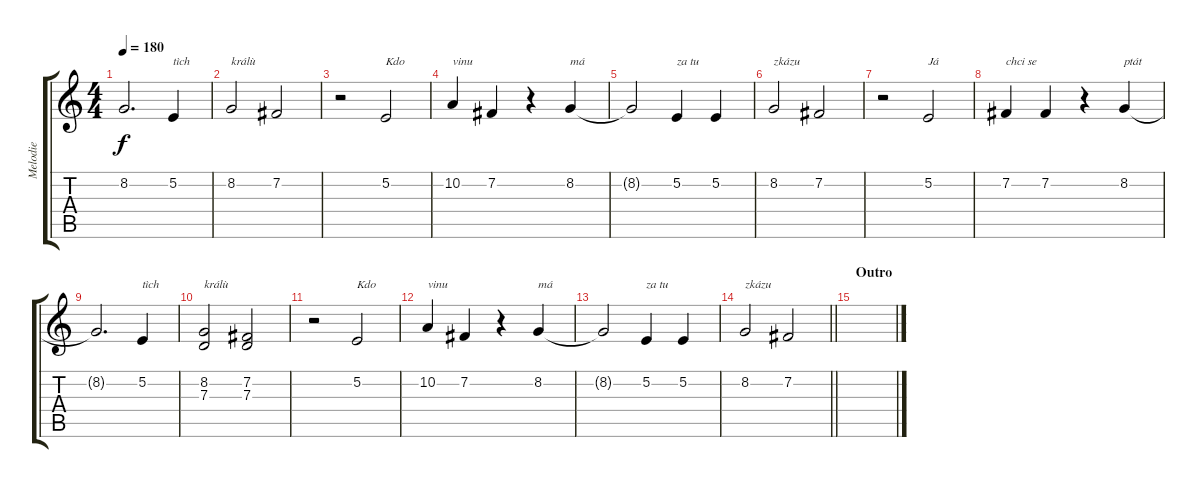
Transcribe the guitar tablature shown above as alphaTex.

\track ("Melodie" "Melodie") {instrument synthbrass1}
\staff {score tabs}
\tuning (E4 B3 G3 D3 A2 E2) {hide}
\ts (4 4)
\tempo 180
\clef g2
\ks c
8.2{t}.2{d dy f} 5.2.4{txt "tìch"} |
8.2.2{txt "králù"} 7.2.2 |
r.2 5.2.2{txt "Kdo"} |
10.2.4{txt "vinu"} 7.2.4 r.4 8.2.4{txt "má"} |
8.2{t}.2 5.2.4{txt "za tu"} 5.2.4 |
8.2.2{txt "zkázu"} 7.2.2 |
r.2 5.2.2{txt "Já"} |
7.2.4{txt "chci se"} 7.2.4 r.4 8.2.4{txt "ptát"} |
8.2{t}.2{d} 5.2.4{txt "tìch"} |
(8.2 7.3).2{txt "králù"} (7.2 7.3).2 |
r.2 5.2.2{txt "Kdo"} |
10.2.4{txt "vinu"} 7.2.4 r.4 8.2.4{txt "má"} |
8.2{t}.2 5.2.4{txt "za tu"} 5.2.4 |
\barLineRight lightlight
8.2.2{txt "zkázu"} 7.2.2 |
\section ("" "Outro")
